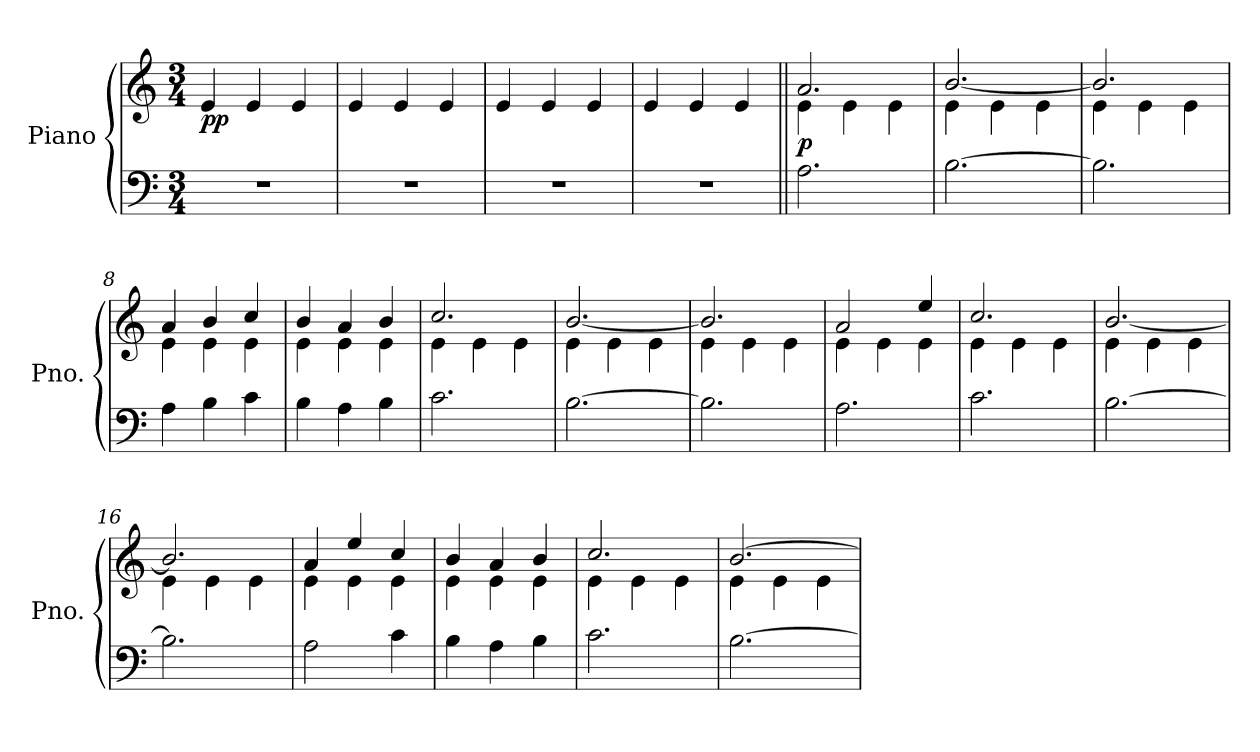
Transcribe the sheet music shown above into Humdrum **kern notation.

**kern	**kern	**dynam
*part1	*part1	*part1
*staff2	*staff1	*staff1/2
*I"Piano	*	*
*I'Pno.	*	*
*clefF4	*clefG2	*
*k[]	*k[]	*
*M3/4	*M3/4	*
*MM100	*MM100	*
=1	=1	=1
!	!	!LO:DY:b
2.r	4e/	pp
.	4e/	.
.	4e/	.
=2	=2	=2
2.r	4e/	.
.	4e/	.
.	4e/	.
=3	=3	=3
2.r	4e/	.
.	4e/	.
.	4e/	.
=4	=4	=4
2.r	4e/	.
.	4e/	.
.	4e/	.
=5||	=5||	=5||
*	*^	*
!	!	!	!LO:DY:b
2.A\	4e\	2.a/	p
.	4e\	.	.
.	4e\	.	.
=6	=6	=6	=6
[2.B\	4e\	[2.b/	.
.	4e\	.	.
.	4e\	.	.
=7	=7	=7	=7
2.B\]	4e\	2.b/]	.
.	4e\	.	.
.	4e\	.	.
=8	=8	=8	=8
4A\	4e\	4a/	.
4B\	4e\	4b/	.
4c\	4e\	4cc/	.
=9	=9	=9	=9
4B\	4e\	4b/	.
4A\	4e\	4a/	.
4B\	4e\	4b/	.
=10	=10	=10	=10
2.c\	4e\	2.cc/	.
.	4e\	.	.
.	4e\	.	.
=11	=11	=11	=11
[2.B\	4e\	[2.b/	.
.	4e\	.	.
.	4e\	.	.
=12	=12	=12	=12
2.B\]	4e\	2.b/]	.
.	4e\	.	.
.	4e\	.	.
=13	=13	=13	=13
2.A\	4e\	2a/	.
.	4e\	.	.
.	4e\	4ee/	.
=14	=14	=14	=14
2.c\	4e\	2.cc/	.
.	4e\	.	.
.	4e\	.	.
=15	=15	=15	=15
[2.B\	4e\	[2.b/	.
.	4e\	.	.
.	4e\	.	.
=16	=16	=16	=16
2.B\]	4e\	2.b/]	.
.	4e\	.	.
.	4e\	.	.
=17	=17	=17	=17
2A\	4a/	4e\	.
.	4ee/	4e\	.
4c\	4cc/	4e\	.
=18	=18	=18	=18
4B\	4b/	4e\	.
4A\	4a/	4e\	.
4B\	4b/	4e\	.
=19	=19	=19	=19
2.c\	2.cc/	4e\	.
.	.	4e\	.
.	.	4e\	.
=20	=20	=20	=20
[2.B\	[2.b/	4e\	.
.	.	4e\	.
.	.	4e\	.
*	*v	*v	*
=	=	=
*-	*-	*-
